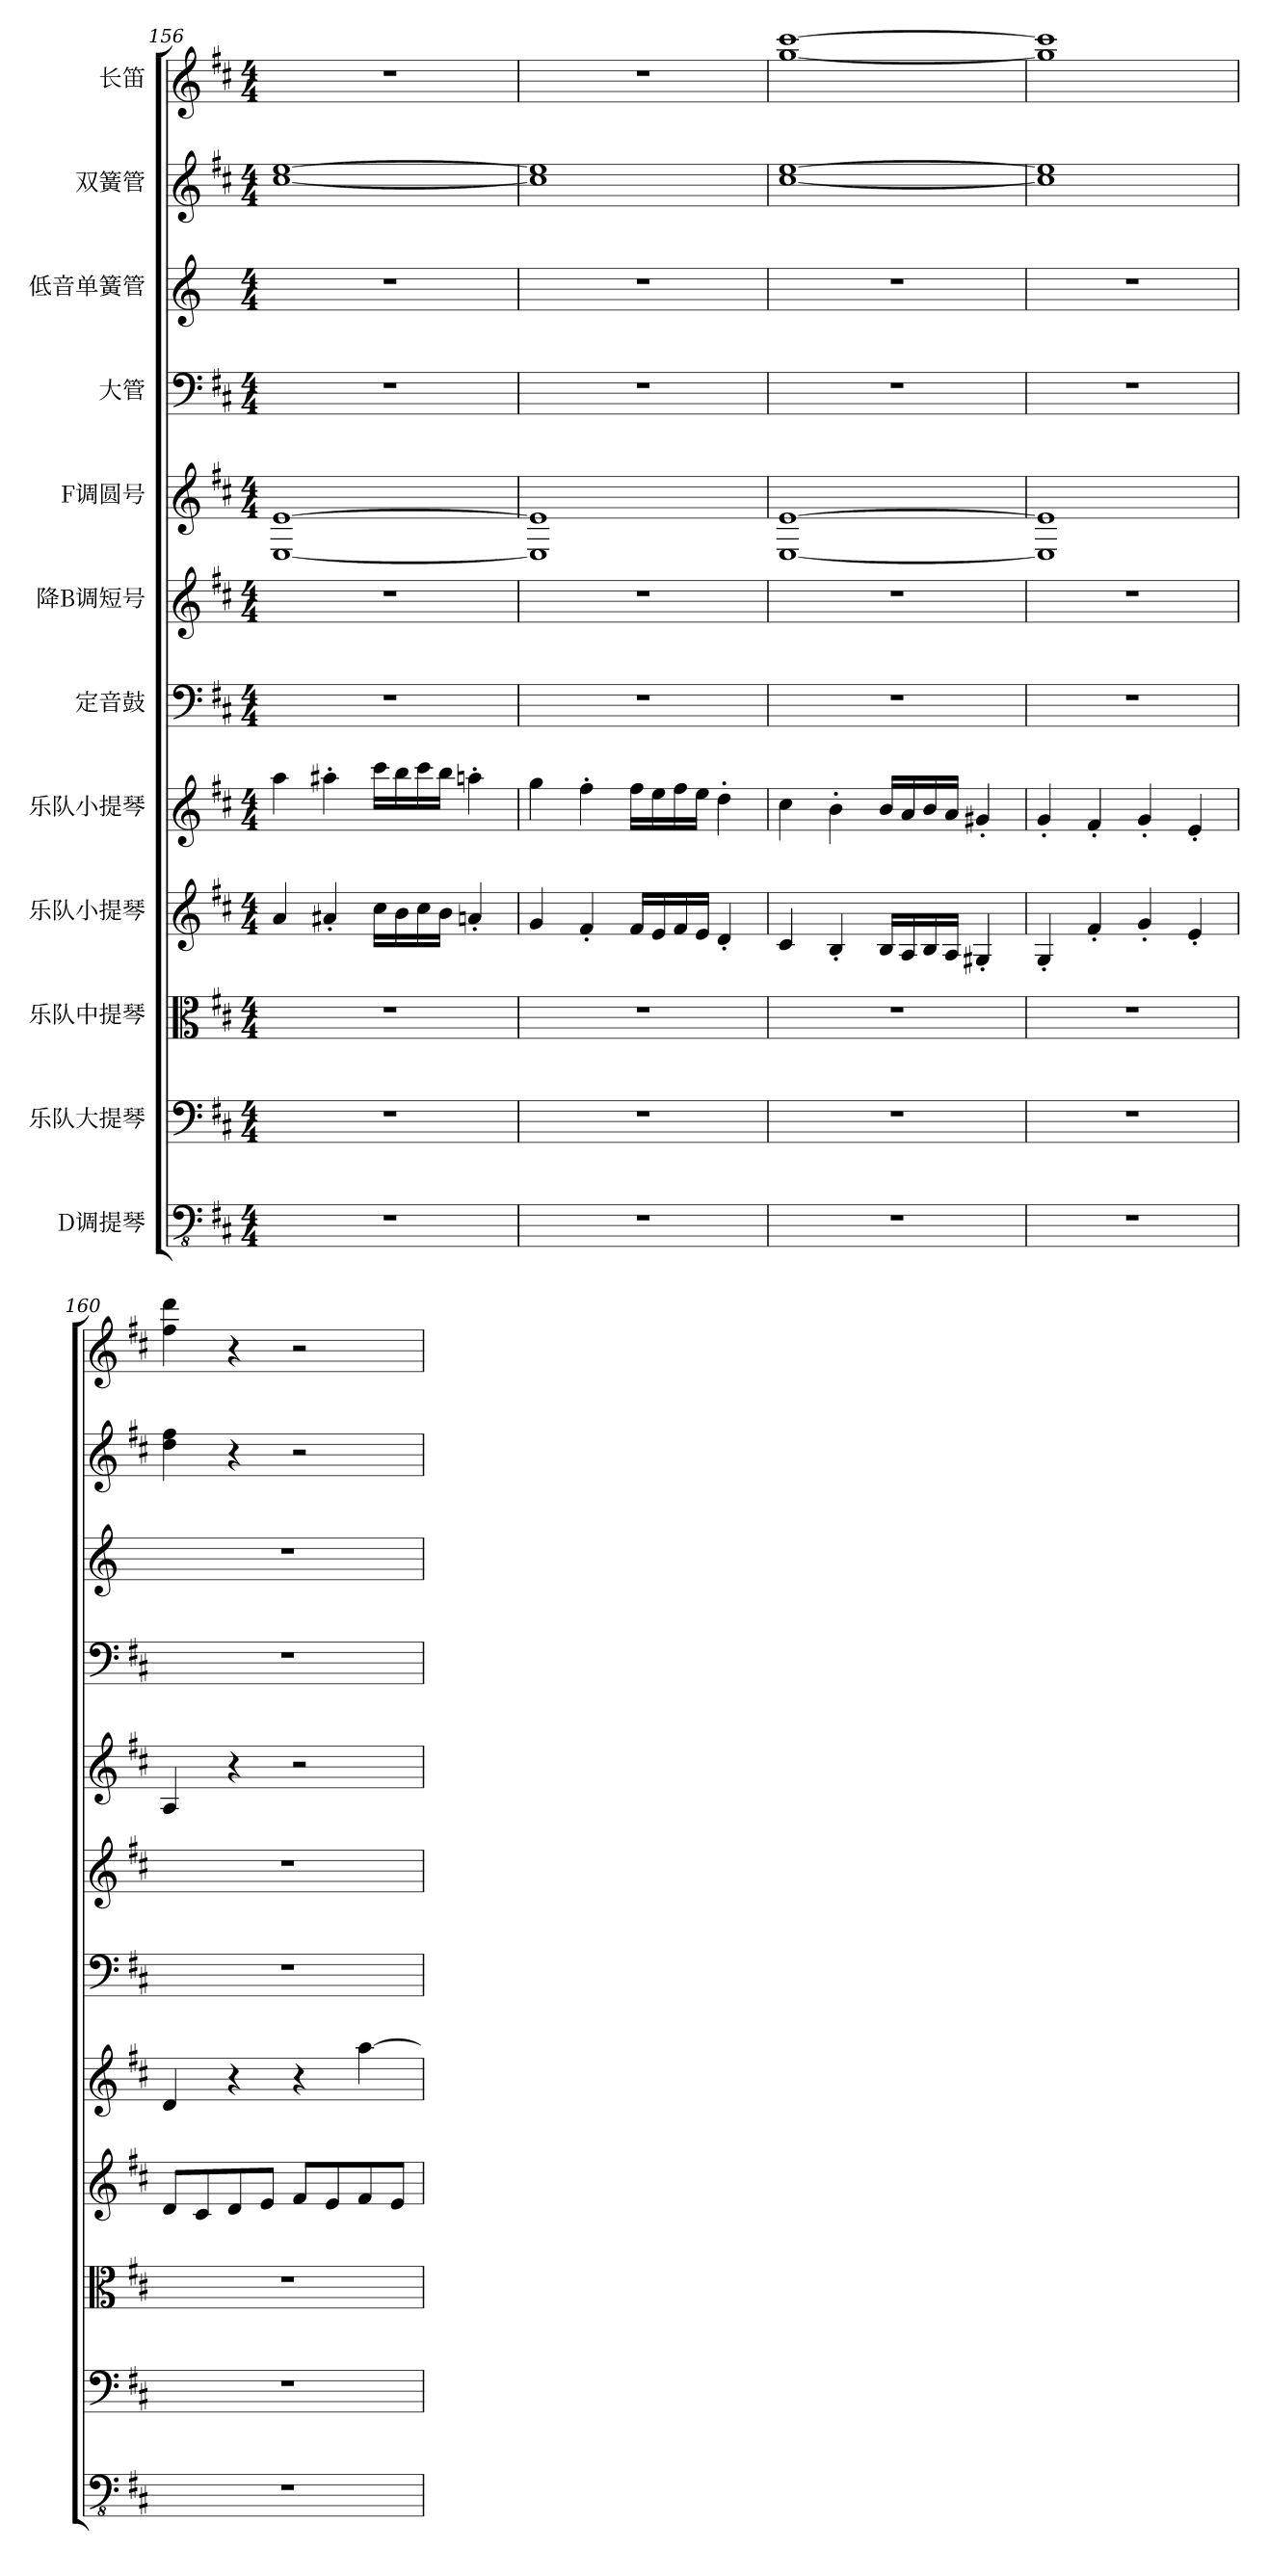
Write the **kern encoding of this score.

**kern	**kern	**kern	**kern	**kern	**kern	**kern	**kern	**kern	**kern	**kern	**kern
*part12	*part11	*part10	*part9	*part8	*part7	*part6	*part5	*part4	*part3	*part2	*part1
*staff12	*staff11	*staff10	*staff9	*staff8	*staff7	*staff6	*staff5	*staff4	*staff3	*staff2	*staff1
*I"D调提琴	*I"乐队大提琴	*I"乐队中提琴	*I"乐队小提琴	*I"乐队小提琴	*I"定音鼓	*I"降B调短号	*I"F调圆号	*I"大管	*I"低音单簧管	*I"双簧管	*I"长笛
*clefFv4	*clefF4	*clefC3	*clefG2	*clefG2	*clefF4	*clefG2	*clefG2	*clefF4	*clefG2	*clefG2	*clefG2
*ITrd7c12	*	*	*	*	*	*ITrd1c2	*ITrd4c7	*	*ITrd8c14	*	*
*k[f#c#]	*k[f#c#]	*k[f#c#]	*k[f#c#]	*k[f#c#]	*k[f#c#]	*k[]	*k[f#]	*k[f#c#]	*k[]	*k[f#c#]	*k[f#c#]
*M4/4	*M4/4	*M4/4	*M4/4	*M4/4	*M4/4	*M4/4	*M4/4	*M4/4	*M4/4	*M4/4	*M4/4
=156	=156	=156	=156	=156	=156	=156	=156	=156	=156	=156	=156
1r	1r	1r	4a/	4aa\	1r	1r	[1AA [1A	1r	1r	[1cc# [1ee	1r
.	.	.	4a#X'/	4aa#X'\	.	.	.	.	.	.	.
.	.	.	16cc#\LL	16ccc#\LL	.	.	.	.	.	.	.
.	.	.	16b\	16bb\	.	.	.	.	.	.	.
.	.	.	16cc#\	16ccc#\	.	.	.	.	.	.	.
.	.	.	16b\JJ	16bb\JJ	.	.	.	.	.	.	.
.	.	.	4an'/	4aan'\	.	.	.	.	.	.	.
=157	=157	=157	=157	=157	=157	=157	=157	=157	=157	=157	=157
1r	1r	1r	4g/	4gg\	1r	1r	1AA] 1A]	1r	1r	1cc#] 1ee]	1r
.	.	.	4f#'/	4ff#'\	.	.	.	.	.	.	.
.	.	.	16f#/LL	16ff#\LL	.	.	.	.	.	.	.
.	.	.	16e/	16ee\	.	.	.	.	.	.	.
.	.	.	16f#/	16ff#\	.	.	.	.	.	.	.
.	.	.	16e/JJ	16ee\JJ	.	.	.	.	.	.	.
.	.	.	4d'/	4dd'\	.	.	.	.	.	.	.
=158	=158	=158	=158	=158	=158	=158	=158	=158	=158	=158	=158
1r	1r	1r	4c#/	4cc#\	1r	1r	[1AA [1A	1r	1r	[1cc# [1ee	[1gg [1ccc#
.	.	.	4B'/	4b'\	.	.	.	.	.	.	.
.	.	.	16B/LL	16b/LL	.	.	.	.	.	.	.
.	.	.	16A/	16a/	.	.	.	.	.	.	.
.	.	.	16B/	16b/	.	.	.	.	.	.	.
.	.	.	16A/JJ	16a/JJ	.	.	.	.	.	.	.
.	.	.	4G#X'/	4g#X'/	.	.	.	.	.	.	.
=159	=159	=159	=159	=159	=159	=159	=159	=159	=159	=159	=159
*	*	*	*	*	*	*	*	*	*	*	*MM264
1r	1r	1r	4G'/	4g'/	1r	1r	1AA] 1A]	1r	1r	1cc#] 1ee]	1gg] 1ccc#]
.	.	.	4f#'/	4f#'/	.	.	.	.	.	.	.
.	.	.	4g'/	4g'/	.	.	.	.	.	.	.
.	.	.	4e'/	4e'/	.	.	.	.	.	.	.
!!LO:PB:g=z
=160	=160	=160	=160	=160	=160	=160	=160	=160	=160	=160	=160
*	*	*	*	*	*	*	*	*	*	*	*MM272
1r	1r	1r	8d/L	4d/	1r	1r	4D/	1r	1r	4dd\ 4ff#\	4ff#\ 4ddd\
.	.	.	8c#/	.	.	.	.	.	.	.	.
.	.	.	8d/	4r	.	.	4r	.	.	4r	4r
.	.	.	8e/J	.	.	.	.	.	.	.	.
.	.	.	8f#/L	4r	.	.	2r	.	.	2r	2r
.	.	.	8e/	.	.	.	.	.	.	.	.
.	.	.	8f#/	[4aa\	.	.	.	.	.	.	.
.	.	.	8e/J	.	.	.	.	.	.	.	.
=	=	=	=	=	=	=	=	=	=	=	=
*-	*-	*-	*-	*-	*-	*-	*-	*-	*-	*-	*-
